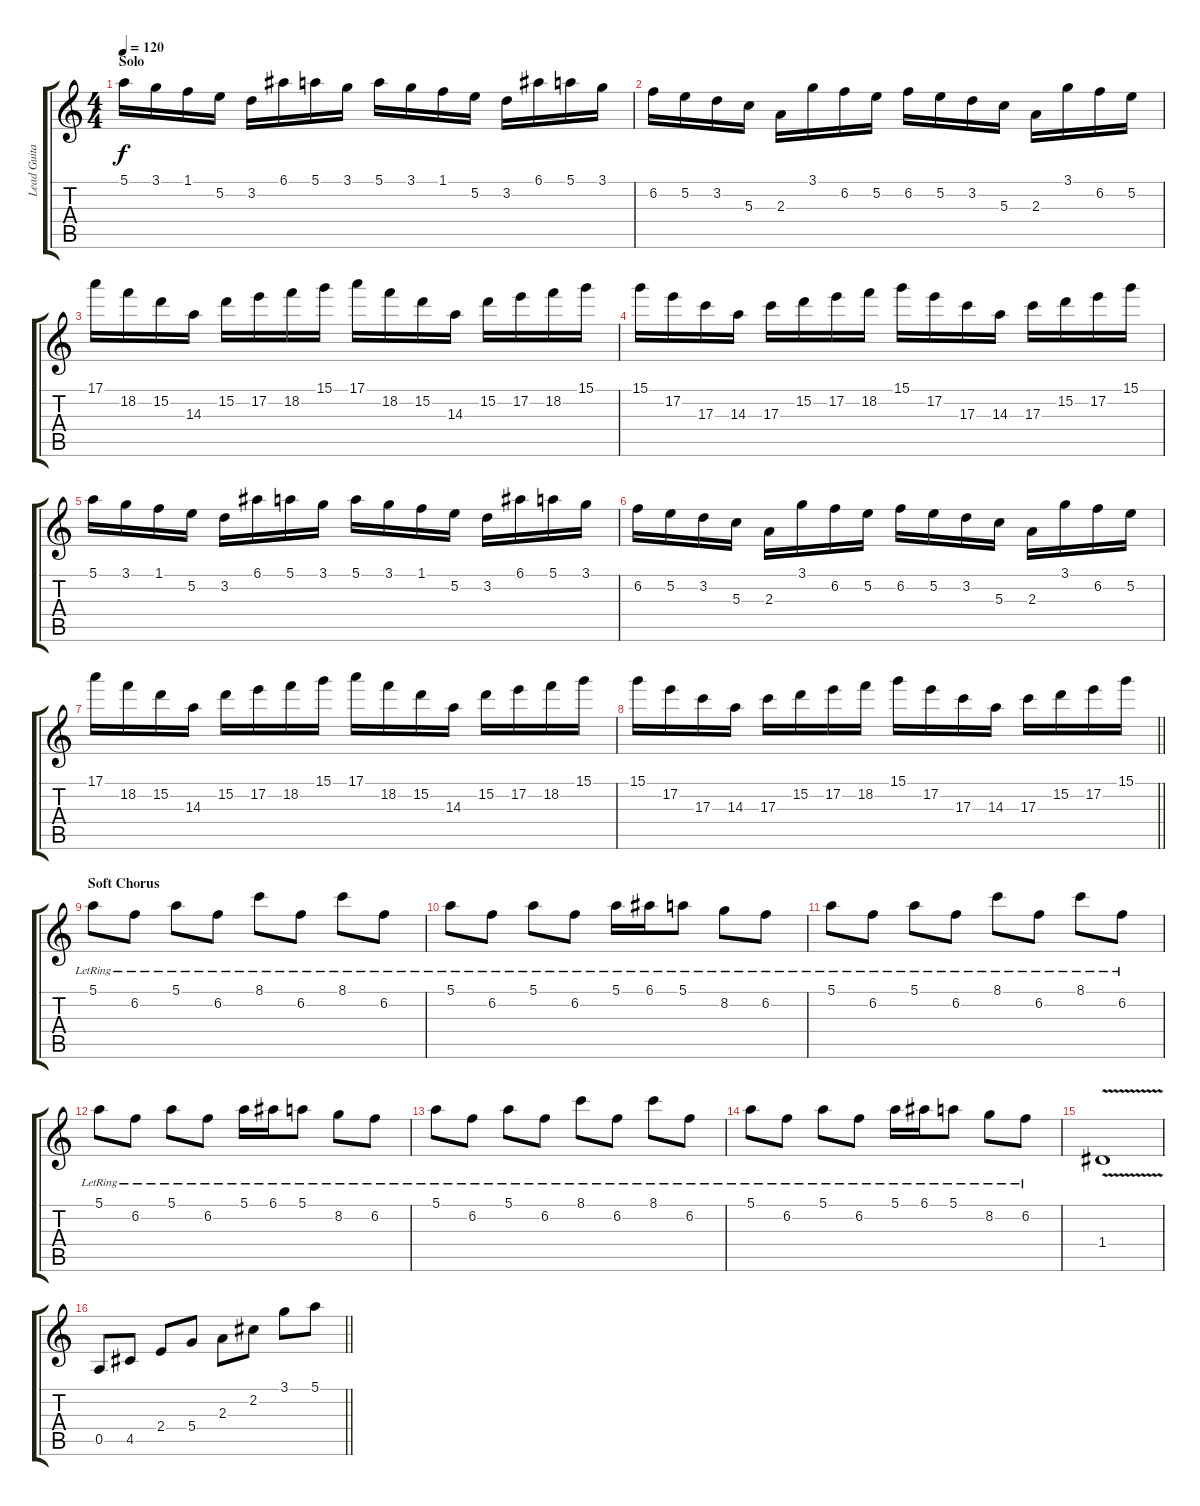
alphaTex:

\track ("Lead Guitar" "Lead Guita") {instrument overdrivenguitar}
\staff {score tabs}
\tuning (E4 B3 G3 D3 A2 D2) {hide}
\ts (4 4)
\section ("" "Solo")
\tempo 120
\clef g2
\ks c
5.1.16{dy f volume 12 instrument overdrivenguitar} 3.1.16 1.1.16 5.2.16 3.2.16 6.1.16 5.1.16 3.1.16 5.1.16 3.1.16 1.1.16 5.2.16 3.2.16 6.1.16 5.1.16 3.1.16 |
6.2.16 5.2.16 3.2.16 5.3.16 2.3.16 3.1.16 6.2.16 5.2.16 6.2.16 5.2.16 3.2.16 5.3.16 2.3.16 3.1.16 6.2.16 5.2.16 |
17.1.16 18.2.16 15.2.16 14.3.16 15.2.16 17.2.16 18.2.16 15.1.16 17.1.16 18.2.16 15.2.16 14.3.16 15.2.16 17.2.16 18.2.16 15.1.16 |
15.1.16 17.2.16 17.3.16 14.3.16 17.3.16 15.2.16 17.2.16 18.2.16 15.1.16 17.2.16 17.3.16 14.3.16 17.3.16 15.2.16 17.2.16 15.1.16 |
5.1.16 3.1.16 1.1.16 5.2.16 3.2.16 6.1.16 5.1.16 3.1.16 5.1.16 3.1.16 1.1.16 5.2.16 3.2.16 6.1.16 5.1.16 3.1.16 |
6.2.16 5.2.16 3.2.16 5.3.16 2.3.16 3.1.16 6.2.16 5.2.16 6.2.16 5.2.16 3.2.16 5.3.16 2.3.16 3.1.16 6.2.16 5.2.16 |
17.1.16 18.2.16 15.2.16 14.3.16 15.2.16 17.2.16 18.2.16 15.1.16 17.1.16 18.2.16 15.2.16 14.3.16 15.2.16 17.2.16 18.2.16 15.1.16 |
\barLineRight lightlight
15.1.16 17.2.16 17.3.16 14.3.16 17.3.16 15.2.16 17.2.16 18.2.16 15.1.16 17.2.16 17.3.16 14.3.16 17.3.16 15.2.16 17.2.16 15.1.16 |
\section ("" "Soft Chorus")
5.1{lr}.8{volume 8 instrument electricguitarclean} 6.2{lr}.8 5.1{lr}.8 6.2{lr}.8 8.1{lr}.8 6.2{lr}.8 8.1{lr}.8 6.2{lr}.8 |
5.1{lr}.8 6.2{lr}.8 5.1{lr}.8 6.2{lr}.8 5.1{lr}.16 6.1{lr}.16 5.1{lr}.8 8.2{lr}.8 6.2{lr}.8 |
5.1{lr}.8 6.2{lr}.8 5.1{lr}.8 6.2{lr}.8 8.1{lr}.8 6.2{lr}.8 8.1{lr}.8 6.2{lr}.8 |
5.1{lr}.8 6.2{lr}.8 5.1{lr}.8 6.2{lr}.8 5.1{lr}.16 6.1{lr}.16 5.1{lr}.8 8.2{lr}.8 6.2{lr}.8 |
5.1{lr}.8 6.2{lr}.8 5.1{lr}.8 6.2{lr}.8 8.1{lr}.8 6.2{lr}.8 8.1{lr}.8 6.2{lr}.8 |
5.1{lr}.8 6.2{lr}.8 5.1{lr}.8 6.2{lr}.8 5.1{lr}.16 6.1{lr}.16 5.1{lr}.8 8.2{lr}.8 6.2{lr}.8 |
1.4{v}.1{instrument overdrivenguitar} |
\barLineRight lightlight
0.5.8 4.5.8 2.4.8 5.4.8 2.3.8 2.2.8 3.1.8 5.1.8
